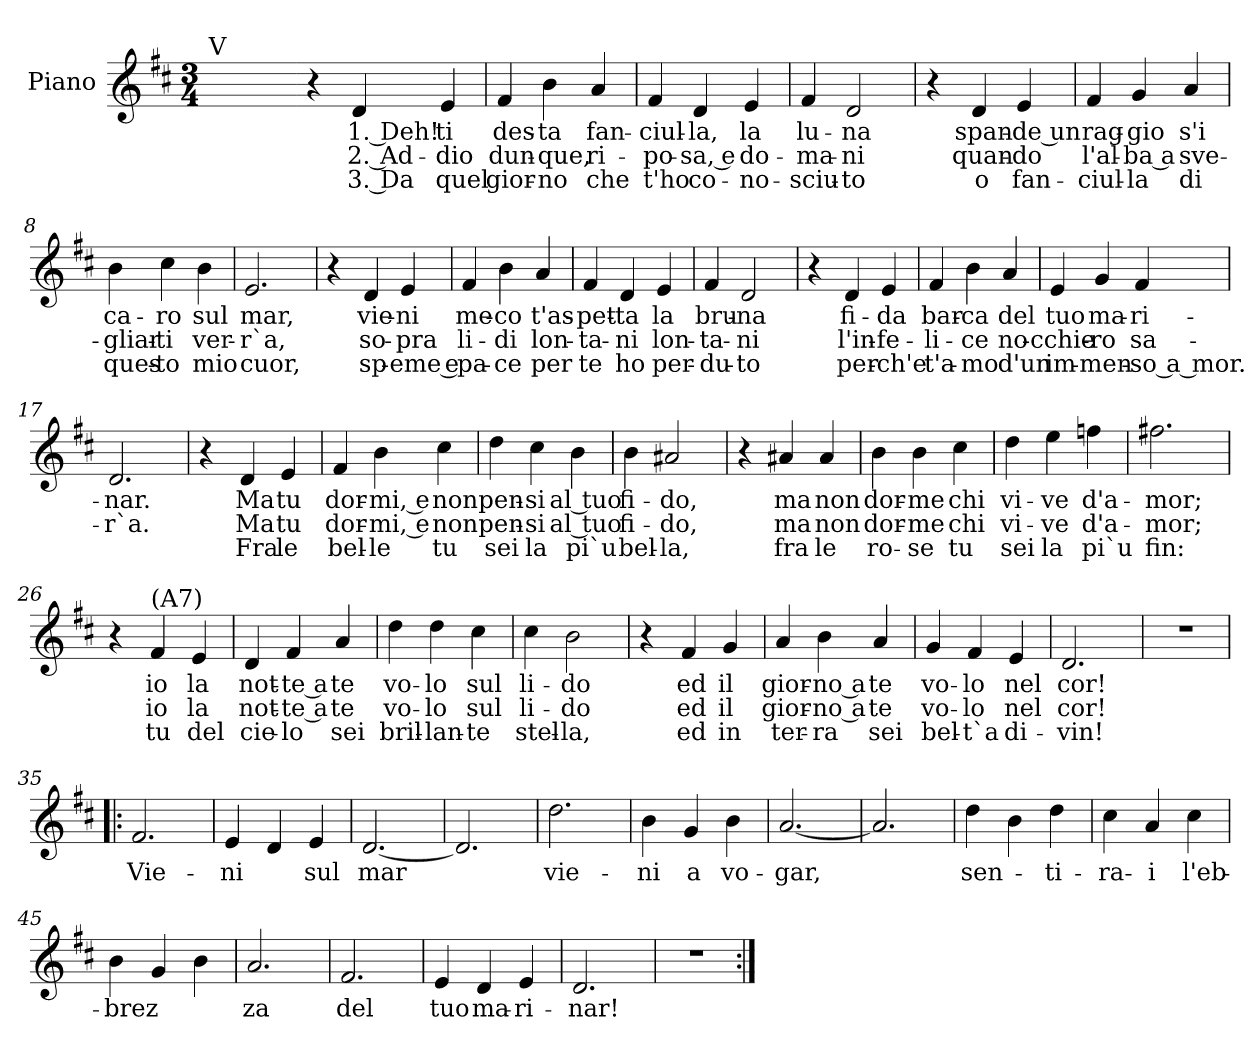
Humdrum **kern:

**kern	**text	**text	**text
*part1	*part1	*part1	*part1
*staff1	*staff1	*staff1	*staff1
*I"Piano	*	*	*
*I'Pno	*	*	*
*clefG2	*	*	*
*k[f#c#]	*	*	*
*D:	*	*	*
*M3/4	*	*	*
=1	=1	=1	=1
!LO:TX:a:t=V	!	!	!
2.ryy	.	.	.
=2-	=2-	=2-	=2-
4r	.	.	.
!	!LO:LY:b	!LO:LY:b	!LO:LY:b
4d/	1. Deh!	2. Ad-	3. Da
!	!LO:LY:b	!LO:LY:b	!LO:LY:b
4e/	ti	-dio	quel
=3	=3	=3	=3
!	!LO:LY:b	!LO:LY:b	!LO:LY:b
4f#/	des-	dun-	gior-
!	!LO:LY:b	!LO:LY:b	!LO:LY:b
4b\	-ta	-que,	-no
!	!LO:LY:b	!LO:LY:b	!LO:LY:b
4a/	fan-	ri-	che
=4	=4	=4	=4
!	!LO:LY:b	!LO:LY:b	!LO:LY:b
4f#/	-ciul-	-po-	t'ho
!	!LO:LY:b	!LO:LY:b	!LO:LY:b
4d/	-la,	-sa, e	co-
!	!LO:LY:b	!LO:LY:b	!LO:LY:b
4e/	la	do-	-no-
=5	=5	=5	=5
!	!LO:LY:b	!LO:LY:b	!LO:LY:b
4f#/	lu-	-ma-	-sciu-
!	!LO:LY:b	!LO:LY:b	!LO:LY:b
2d/	-na	-ni	-to
=6	=6	=6	=6
4r	.	.	.
!	!LO:LY:b	!LO:LY:b	!LO:LY:b
4d/	span-	quan-	o
!	!LO:LY:b	!LO:LY:b	!LO:LY:b
4e/	-de un	-do	fan-
=7	=7	=7	=7
!	!LO:LY:b	!LO:LY:b	!LO:LY:b
4f#/	rag-	l'al-	-ciul-
!	!LO:LY:b	!LO:LY:b	!LO:LY:b
4g/	-gio	-ba a	-la
!	!LO:LY:b	!LO:LY:b	!LO:LY:b
4a/	s'i	sve-	di
=8	=8	=8	=8
!	!LO:LY:b	!LO:LY:b	!LO:LY:b
4b\	ca-	-gliar-	ques-
!	!LO:LY:b	!LO:LY:b	!LO:LY:b
4cc#\	-ro	-ti	-to
!	!LO:LY:b	!LO:LY:b	!LO:LY:b
4b\	sul	ver-	mio
=9	=9	=9	=9
!	!LO:LY:b	!LO:LY:b	!LO:LY:b
2.e/	mar,	-r`a,	cuor,
=10	=10	=10	=10
4r	.	.	.
!	!LO:LY:b	!LO:LY:b	!LO:LY:b
4d/	vie-	so-	sp-
!	!LO:LY:b	!LO:LY:b	!LO:LY:b
4e/	-ni	-pra	-eme e
!!LO:LB:g=z
=11	=11	=11	=11
!	!LO:LY:b	!LO:LY:b	!LO:LY:b
4f#/	me-	li-	pa-
!	!LO:LY:b	!LO:LY:b	!LO:LY:b
4b\	-co	-di	-ce
!	!LO:LY:b	!LO:LY:b	!LO:LY:b
4a/	t'as-	lon-	per
=12	=12	=12	=12
!	!LO:LY:b	!LO:LY:b	!LO:LY:b
4f#/	-pet-	-ta-	te
!	!LO:LY:b	!LO:LY:b	!LO:LY:b
4d/	-ta	-ni	ho
!	!LO:LY:b	!LO:LY:b	!LO:LY:b
4e/	la	lon-	per-
=13	=13	=13	=13
!	!LO:LY:b	!LO:LY:b	!LO:LY:b
4f#/	bru-	-ta-	-du-
!	!LO:LY:b	!LO:LY:b	!LO:LY:b
2d/	-na	-ni	-to
=14	=14	=14	=14
4r	.	.	.
!	!LO:LY:b	!LO:LY:b	!LO:LY:b
4d/	fi-	l'in-	per-
!	!LO:LY:b	!LO:LY:b	!LO:LY:b
4e/	-da	-fe-	-ch'e
=15	=15	=15	=15
!	!LO:LY:b	!LO:LY:b	!LO:LY:b
4f#/	bar-	-li-	t'a-
!	!LO:LY:b	!LO:LY:b	!LO:LY:b
4b\	-ca	-ce	-mo
!	!LO:LY:b	!LO:LY:b	!LO:LY:b
4a/	del	no-	d'un
=16	=16	=16	=16
!	!LO:LY:b	!LO:LY:b	!LO:LY:b
4e/	tuo	-cchie-	im-
!	!LO:LY:b	!LO:LY:b	!LO:LY:b
4g/	ma-	-ro	-men-
!	!LO:LY:b	!LO:LY:b	!LO:LY:b
4f#/	-ri-	sa-	-so a mor.
=17	=17	=17	=17
!	!LO:LY:b	!LO:LY:b	!
2.d/	-nar.	-r`a.	.
=18	=18	=18	=18
4r	.	.	.
!	!LO:LY:b	!LO:LY:b	!LO:LY:b
4d/	Ma	Ma	Fra
!	!LO:LY:b	!LO:LY:b	!LO:LY:b
4e/	tu	tu	le
=19	=19	=19	=19
!	!LO:LY:b	!LO:LY:b	!LO:LY:b
4f#/	dor-	dor-	bel-
!	!LO:LY:b	!LO:LY:b	!LO:LY:b
4b\	-mi, e	-mi, e	-le
!	!LO:LY:b	!LO:LY:b	!LO:LY:b
4cc#\	non	non	tu
!!LO:LB:g=z
=20	=20	=20	=20
!	!LO:LY:b	!LO:LY:b	!LO:LY:b
4dd\	pen-	pen-	sei
!	!LO:LY:b	!LO:LY:b	!LO:LY:b
4cc#\	-si	-si	la
!	!LO:LY:b	!LO:LY:b	!LO:LY:b
4b\	al tuo	al tuo	pi`u
=21	=21	=21	=21
!	!LO:LY:b	!LO:LY:b	!LO:LY:b
4b\	fi-	fi-	bel-
!	!LO:LY:b	!LO:LY:b	!LO:LY:b
2a#X/	-do,	-do,	-la,
=22	=22	=22	=22
4r	.	.	.
!	!LO:LY:b	!LO:LY:b	!LO:LY:b
4a#X/	ma	ma	fra
!	!LO:LY:b	!LO:LY:b	!LO:LY:b
4a#/	non	non	le
=23	=23	=23	=23
!	!LO:LY:b	!LO:LY:b	!LO:LY:b
4b\	dor-	dor-	ro-
!	!LO:LY:b	!LO:LY:b	!LO:LY:b
4b\	-me	-me	-se
!	!LO:LY:b	!LO:LY:b	!LO:LY:b
4cc#\	chi	chi	tu
=24	=24	=24	=24
!	!LO:LY:b	!LO:LY:b	!LO:LY:b
4dd\	vi-	vi-	sei
!	!LO:LY:b	!LO:LY:b	!LO:LY:b
4ee\	-ve	-ve	la
!	!LO:LY:b	!LO:LY:b	!LO:LY:b
4ffn\	d'a-	d'a-	pi`u
=25	=25	=25	=25
!	!LO:LY:b	!LO:LY:b	!LO:LY:b
2.ff#X\	-mor;	-mor;	fin:
=26	=26	=26	=26
4r	.	.	.
!LO:TX:a:t=(A7)	!	!	!
!	!LO:LY:b	!LO:LY:b	!LO:LY:b
4f#/	io	io	tu
!	!LO:LY:b	!LO:LY:b	!LO:LY:b
4e/	la	la	del
=27	=27	=27	=27
!	!LO:LY:b	!LO:LY:b	!LO:LY:b
4d/	not-	not-	cie-
!	!LO:LY:b	!LO:LY:b	!LO:LY:b
4f#/	-te a	-te a	-lo
!	!LO:LY:b	!LO:LY:b	!LO:LY:b
4a/	te	te	sei
=28	=28	=28	=28
!	!LO:LY:b	!LO:LY:b	!LO:LY:b
4dd\	vo-	vo-	bril-
!	!LO:LY:b	!LO:LY:b	!LO:LY:b
4dd\	-lo	-lo	-lan-
!	!LO:LY:b	!LO:LY:b	!LO:LY:b
4cc#\	sul	sul	-te
=29	=29	=29	=29
!	!LO:LY:b	!LO:LY:b	!LO:LY:b
4cc#\	li-	li-	stel-
!	!LO:LY:b	!LO:LY:b	!LO:LY:b
2b\	-do	-do	-la,
=30	=30	=30	=30
4r	.	.	.
!	!LO:LY:b	!LO:LY:b	!LO:LY:b
4f#/	ed	ed	ed
!	!LO:LY:b	!LO:LY:b	!LO:LY:b
4g/	il	il	in
!!LO:LB:g=z
=31	=31	=31	=31
!	!LO:LY:b	!LO:LY:b	!LO:LY:b
4a/	gior-	gior-	ter-
!	!LO:LY:b	!LO:LY:b	!LO:LY:b
4b\	-no a	-no a	-ra
!	!LO:LY:b	!LO:LY:b	!LO:LY:b
4a/	te	te	sei
=32	=32	=32	=32
!	!LO:LY:b	!LO:LY:b	!LO:LY:b
4g/	vo-	vo-	bel-
!	!LO:LY:b	!LO:LY:b	!LO:LY:b
4f#/	-lo	-lo	-t`a
!	!LO:LY:b	!LO:LY:b	!LO:LY:b
4e/	nel	nel	di-
=33	=33	=33	=33
!	!LO:LY:b	!LO:LY:b	!LO:LY:b
2.d/	cor!	cor!	-vin!
=34	=34	=34	=34
2.r	.	.	.
=35!|:	=35!|:	=35!|:	=35!|:
!	!LO:LY:b	!	!
2.f#/	Vie-	.	.
=36	=36	=36	=36
!	!LO:LY:b	!	!
4e/	-ni	.	.
4d/	.	.	.
!	!LO:LY:b	!	!
4e/	sul	.	.
=37	=37	=37	=37
!	!LO:LY:b	!	!
[2.d/	mar	.	.
=38	=38	=38	=38
2.d/]	.	.	.
=39	=39	=39	=39
!	!LO:LY:b	!	!
2.dd\	vie-	.	.
=40	=40	=40	=40
!	!LO:LY:b	!	!
4b\	-ni	.	.
!	!LO:LY:b	!	!
4g/	a	.	.
!	!LO:LY:b	!	!
4b\	vo-	.	.
=41	=41	=41	=41
!	!LO:LY:b	!	!
[2.a/	-gar,	.	.
=42	=42	=42	=42
2.a/]	.	.	.
=43	=43	=43	=43
!	!LO:LY:b	!	!
4dd\	sen-	.	.
4b\	.	.	.
!	!LO:LY:b	!	!
4dd\	-ti-	.	.
!!LO:LB:g=z
=44	=44	=44	=44
!	!LO:LY:b	!	!
4cc#\	-ra-	.	.
!	!LO:LY:b	!	!
4a/	-i	.	.
!	!LO:LY:b	!	!
4cc#\	l'eb-	.	.
=45	=45	=45	=45
!	!LO:LY:b	!	!
4b\	-brez	.	.
4g/	.	.	.
4b\	.	.	.
=46	=46	=46	=46
!	!LO:LY:b	!	!
2.a/	za	.	.
=47	=47	=47	=47
!	!LO:LY:b	!	!
2.f#/	del	.	.
=48	=48	=48	=48
!	!LO:LY:b	!	!
4e/	tuo	.	.
!	!LO:LY:b	!	!
4d/	ma-	.	.
!	!LO:LY:b	!	!
4e/	-ri-	.	.
=49	=49	=49	=49
!	!LO:LY:b	!	!
2.d/	-nar!	.	.
=50	=50	=50	=50
2.r	.	.	.
=:|!	=:|!	=:|!	=:|!
*-	*-	*-	*-
